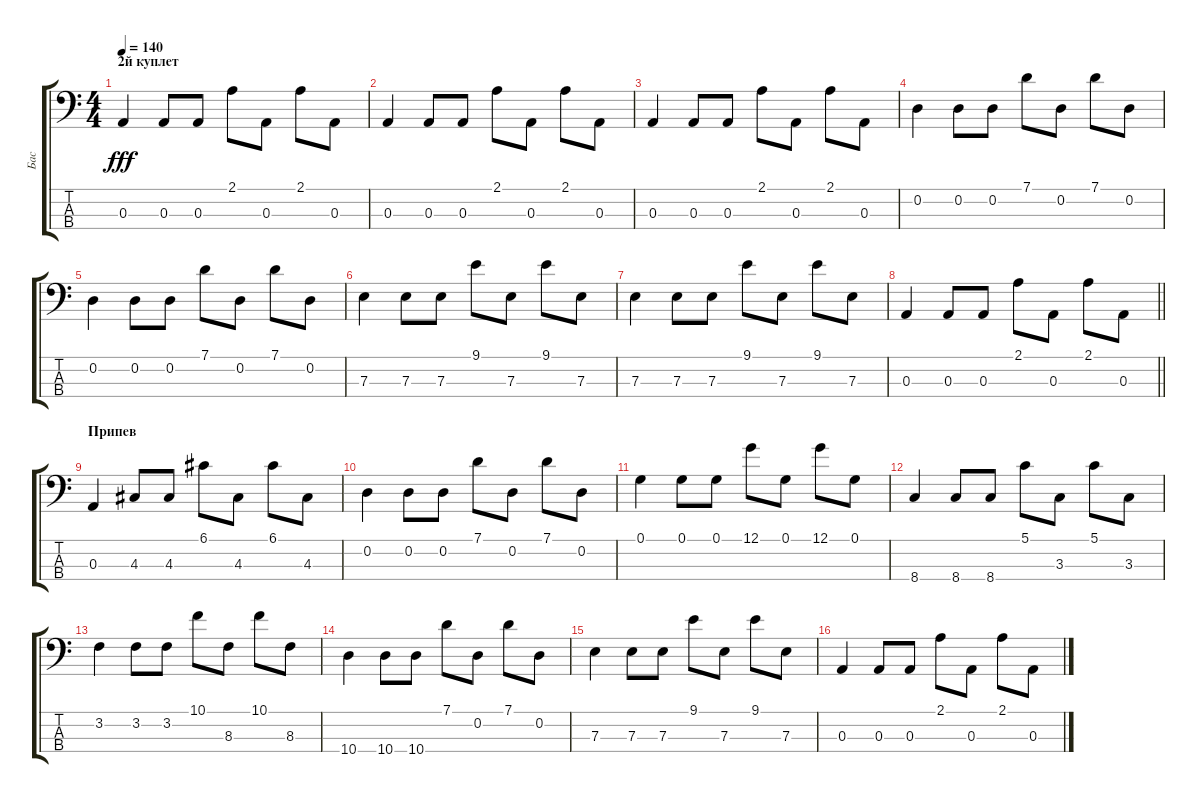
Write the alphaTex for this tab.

\track ("Бас" "Бас") {instrument electricbassfinger}
\staff {score tabs}
\tuning (G2 D2 A1 E1) {hide}
\ts (4 4)
\section ("" "2й куплет")
\tempo 140
\clef f4
\ks c
0.3.4{dy fff} 0.3.8 0.3.8 2.1.8 0.3.8 2.1.8 0.3.8 |
0.3.4 0.3.8 0.3.8 2.1.8 0.3.8 2.1.8 0.3.8 |
0.3.4 0.3.8 0.3.8 2.1.8 0.3.8 2.1.8 0.3.8 |
0.2.4 0.2.8 0.2.8 7.1.8 0.2.8 7.1.8 0.2.8 |
0.2.4 0.2.8 0.2.8 7.1.8 0.2.8 7.1.8 0.2.8 |
7.3.4 7.3.8 7.3.8 9.1.8 7.3.8 9.1.8 7.3.8 |
7.3.4 7.3.8 7.3.8 9.1.8 7.3.8 9.1.8 7.3.8 |
\barLineRight lightlight
0.3.4 0.3.8 0.3.8 2.1.8 0.3.8 2.1.8 0.3.8 |
\section ("" "Припев")
0.3.4 4.3.8 4.3.8 6.1.8 4.3.8 6.1.8 4.3.8 |
0.2.4 0.2.8 0.2.8 7.1.8 0.2.8 7.1.8 0.2.8 |
0.1.4 0.1.8 0.1.8 12.1.8 0.1.8 12.1.8 0.1.8 |
8.4.4 8.4.8 8.4.8 5.1.8 3.3.8 5.1.8 3.3.8 |
3.2.4 3.2.8 3.2.8 10.1.8 8.3.8 10.1.8 8.3.8 |
10.4.4 10.4.8 10.4.8 7.1.8 0.2.8 7.1.8 0.2.8 |
7.3.4 7.3.8 7.3.8 9.1.8 7.3.8 9.1.8 7.3.8 |
0.3.4 0.3.8 0.3.8 2.1.8 0.3.8 2.1.8 0.3.8
